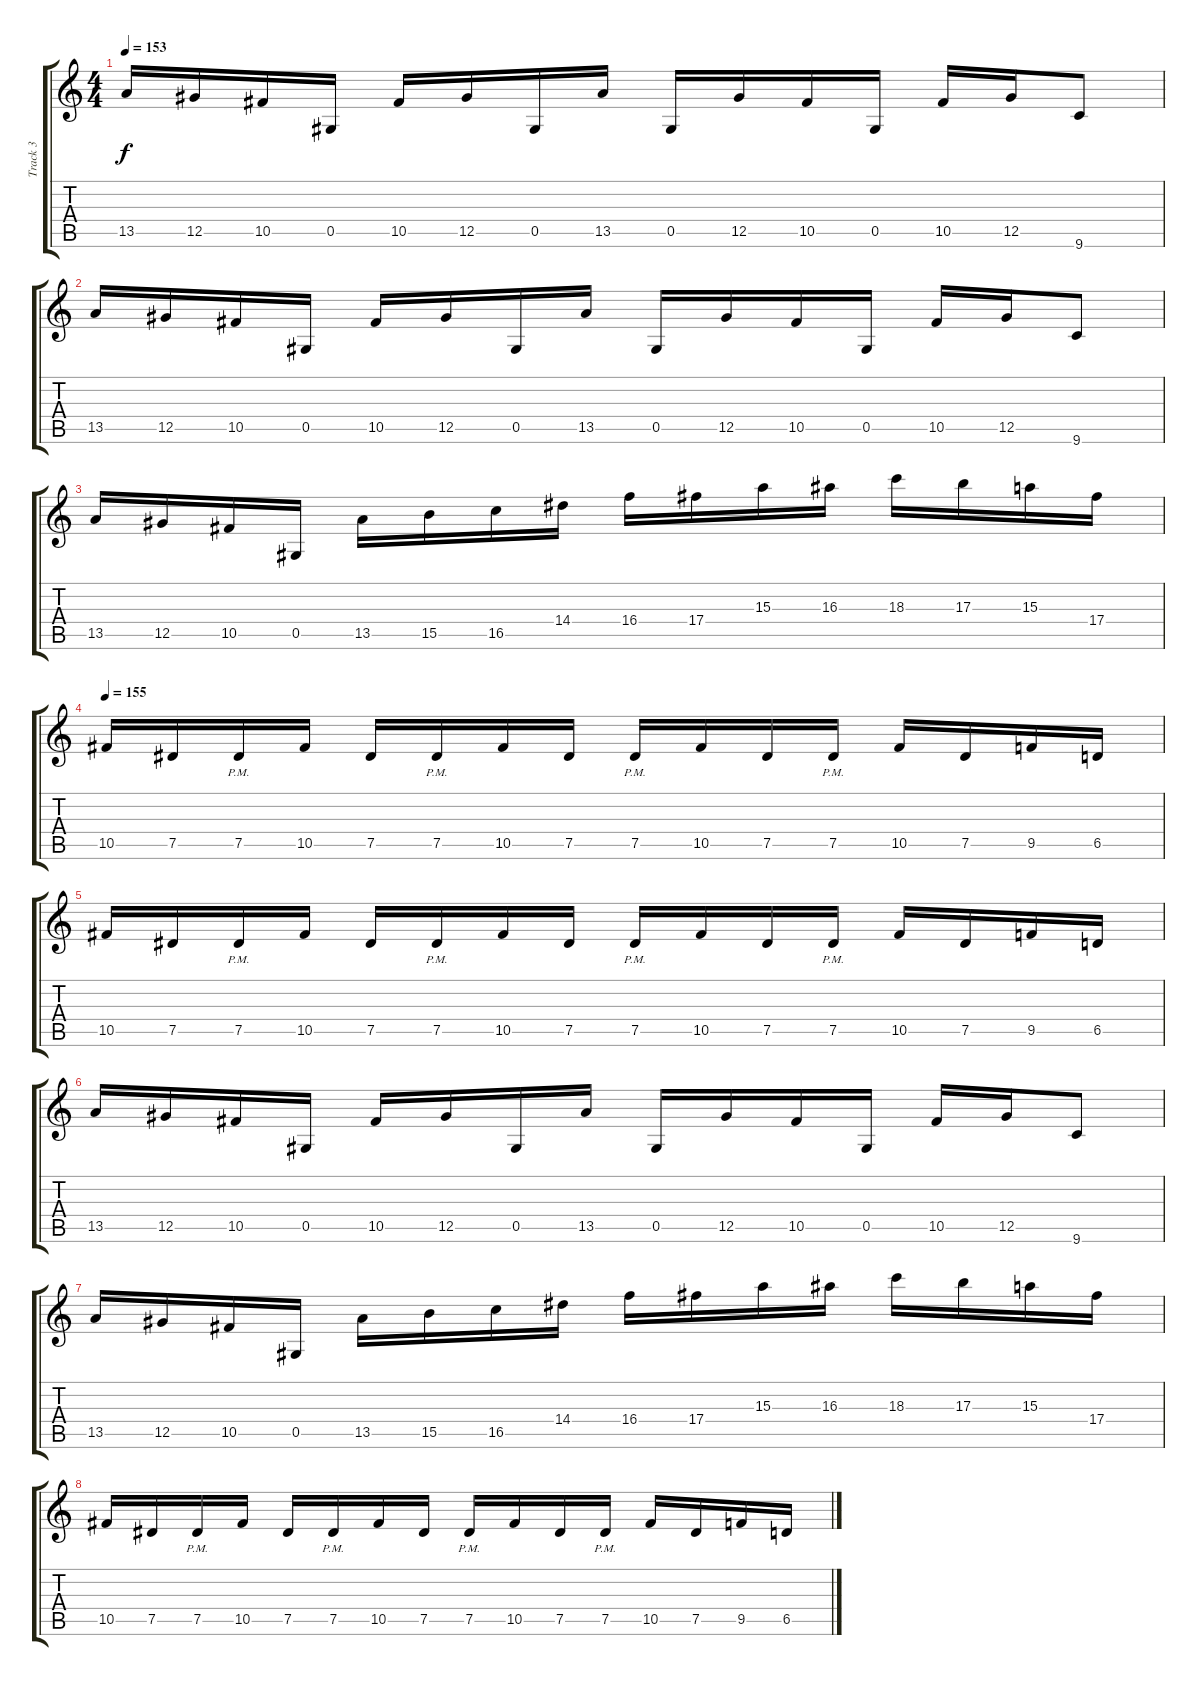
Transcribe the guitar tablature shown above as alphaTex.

\track ("Track 3" "Track 3") {instrument distortionguitar}
\staff {score tabs}
\tuning (Eb4 Bb3 Gb3 Db3 Ab2 Eb2) {hide}
\ts (4 4)
\tempo 153
\clef g2
\ks c
13.5.16{dy f} 12.5.16 10.5.16 0.5.16 10.5.16 12.5.16 0.5.16 13.5.16 0.5.16 12.5.16 10.5.16 0.5.16 10.5.16 12.5.16 9.6.8 |
13.5.16 12.5.16 10.5.16 0.5.16 10.5.16 12.5.16 0.5.16 13.5.16 0.5.16 12.5.16 10.5.16 0.5.16 10.5.16 12.5.16 9.6.8 |
13.5.16 12.5.16 10.5.16 0.5.16 13.5.16 15.5.16 16.5.16 14.4.16 16.4.16 17.4.16 15.3.16 16.3.16 18.3.16 17.3.16 15.3.16 17.4.16 |
\tempo 155
10.5.16 7.5.16 7.5{pm}.16 10.5.16 7.5.16 7.5{pm}.16 10.5.16 7.5.16 7.5{pm}.16 10.5.16 7.5.16 7.5{pm}.16 10.5.16 7.5.16 9.5.16 6.5.16 |
10.5.16 7.5.16 7.5{pm}.16 10.5.16 7.5.16 7.5{pm}.16 10.5.16 7.5.16 7.5{pm}.16 10.5.16 7.5.16 7.5{pm}.16 10.5.16 7.5.16 9.5.16 6.5.16 |
13.5.16 12.5.16 10.5.16 0.5.16 10.5.16 12.5.16 0.5.16 13.5.16 0.5.16 12.5.16 10.5.16 0.5.16 10.5.16 12.5.16 9.6.8 |
13.5.16 12.5.16 10.5.16 0.5.16 13.5.16 15.5.16 16.5.16 14.4.16 16.4.16 17.4.16 15.3.16 16.3.16 18.3.16 17.3.16 15.3.16 17.4.16 |
10.5.16 7.5.16 7.5{pm}.16 10.5.16 7.5.16 7.5{pm}.16 10.5.16 7.5.16 7.5{pm}.16 10.5.16 7.5.16 7.5{pm}.16 10.5.16 7.5.16 9.5.16 6.5.16
